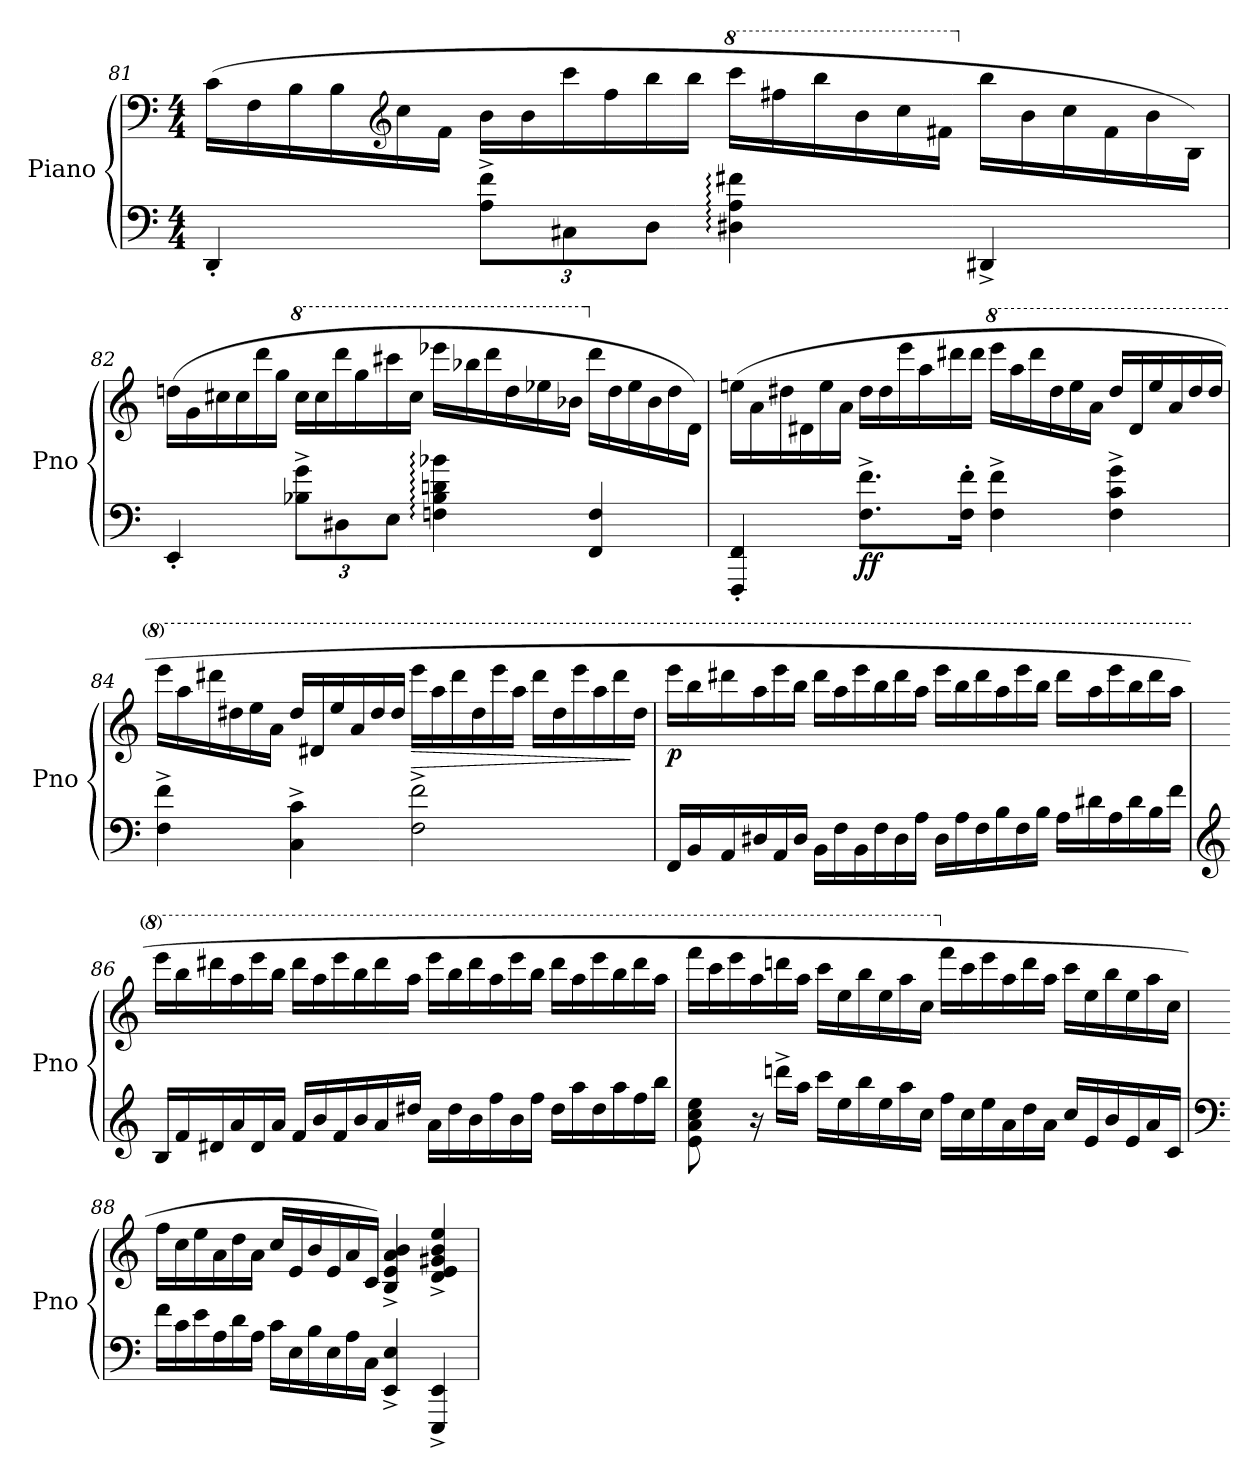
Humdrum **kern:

**kern	**kern	**dynam
*part1	*part1	*part1
*staff2	*staff1	*staff1/2
*I"Piano	*	*
*I'Pno	*	*
*clefF4	*clefF4	*
*k[]	*k[]	*
*M4/4	*M4/4	*
*	*Xtuplet	*
=81	=81	=81
4DD'/	(>24c\LL	.
.	24F\	.
.	24B\	.
.	24B\	.
*	*clefG2	*
.	24cc\	.
.	24f\JJ	.
*Xbrackettup	*	*
12A\^ 12f\^L	24b\LL	.
.	24b\	.
12C#X\	24ccc\	.
.	24ff\	.
12D\J	24bb\	.
.	24bb\JJ	.
*	*8va	*
4D#X\: 4A\: 4f#X\:	24cccc\LL	.
.	24fff#X\	.
.	24bbb\	.
.	24bb\	.
.	24ccc\	.
.	24ff#X\JJ	.
*	*X8va	*
4DD#X^/	24bb\LL	.
.	24b\	.
.	24cc\	.
.	24f#\	.
.	24b\	.
.	24B\JJ)	.
=82	=82	=82
4EE'/	(>24ddn\LL	.
.	24g\	.
.	24cc#X\	.
.	24cc#\	.
.	24ddd\	.
.	24gg\JJ	.
*	*8va	*
12B-X\^ 12g\^L	24ccc#\LL	.
.	24ccc#\	.
12D#X\	24dddd\	.
.	24ggg\	.
12E\J	24cccc#X\	.
.	24ccc#\JJ	.
4Fn\: 4B-\: 4dn\: 4b-X\:	24eeee-X\LL	.
.	24bbb-X\	.
.	24dddd\	.
.	24ddd\	.
.	24eee-X\	.
.	24bb-X\JJ	.
*	*X8va	*
4FF/ 4F/	24ddd\LL	.
.	24dd\	.
.	24ee-\	.
.	24b-\	.
.	24dd\	.
.	24d\JJ)	.
=83	=83	=83
4FFF/' 4FF/'	(>24een\LL	.
.	24a\	.
.	24dd#X\	.
.	24d#X\	.
.	24ee\	.
.	24a\JJ	.
!	!	!LO:DY:b=2
8.F\^ 8.f\^L	24dd#\LL	ff
.	24dd#\	.
.	24eee\	.
.	24aa\	.
.	24ddd#X\	.
16F\' 16f\'Jk	.	.
.	24ddd#\JJ	.
*	*8va	*
4F\^ 4f\^	24eeee\LL	.
.	24aaa\	.
.	24dddd#\	.
.	24ddd#\	.
.	24eee\	.
.	24aa\JJ	.
4F\^ 4c\^ 4g\^	24ddd#/LL	.
.	24dd#/	.
.	24eee/	.
.	24aa/	.
.	24ddd#/	.
.	24ddd#/JJ	.
=84	=84	=84
4F\^ 4f\^	24eeee\LL	.
.	24aaa\	.
.	24dddd#X\	.
.	24ddd#X\	.
.	24eee\	.
.	24aa\JJ	.
4C\^ 4c\^	24ddd#/LL	.
.	24dd#X/	.
.	24eee/	.
.	24aa/	.
.	24ddd#/	.
.	24ddd#/JJ	.
!	!	!LO:HP:b
2F\^ 2f\^	24eeee\LL	>
.	24aaa\	.
.	24dddd#\	.
.	24ddd#\	.
.	24eeee\	.
.	24aaa\JJ	.
.	24dddd#\LL	.
.	24ddd#\	.
.	24eeee\	.
.	24aaa\	.
.	24dddd#\	.
.	24ddd#\JJ	]
=85	=85	=85
*Xtuplet	*	*
!	!	!LO:DY:b
24FF/LL	24eeee\LL	p
24BB/	24bbb\	.
24AA/	24dddd#X\	.
24D#X/	24aaa\	.
24AA/	24eeee\	.
24D#/JJ	24bbb\JJ	.
24BB\LL	24dddd#\LL	.
24F\	24aaa\	.
24BB\	24eeee\	.
24F\	24bbb\	.
24D#\	24dddd#\	.
24A\JJ	24aaa\JJ	.
24D#\LL	24eeee\LL	.
24A\	24bbb\	.
24F\	24dddd#\	.
24B\	24aaa\	.
24F\	24eeee\	.
24B\JJ	24bbb\JJ	.
24A\LL	24dddd#\LL	.
24d#X\	24aaa\	.
24A\	24eeee\	.
24d#\	24bbb\	.
24B\	24dddd#\	.
24f\JJ	24aaa\JJ	.
=86	=86	=86
*clefG2	*	*
24B/LL	24eeee\LL	.
24f/	24bbb\	.
24d#X/	24dddd#X\	.
24a/	24aaa\	.
24d#/	24eeee\	.
24a/JJ	24bbb\JJ	.
24f/LL	24dddd#\LL	.
24b/	24aaa\	.
24f/	24eeee\	.
24b/	24bbb\	.
24a/	24dddd#\	.
24dd#X/JJ	24aaa\JJ	.
24a\LL	24eeee\LL	.
24dd#\	24bbb\	.
24b\	24dddd#\	.
24ff\	24aaa\	.
24b\	24eeee\	.
24ff\JJ	24bbb\JJ	.
24dd#\LL	24dddd#\LL	.
24aa\	24aaa\	.
24dd#\	24eeee\	.
24aa\	24bbb\	.
24ff\	24dddd#\	.
24bb\JJ	24aaa\JJ	.
=87	=87	=87
!	!	!LO:DY:b=2
!	!	!LO:DY:n=1:b
8e\ 8a\ 8cc\ 8ee\	24ffff\LL	fz f
.	24cccc\	.
.	24eeee\	.
24r	24aaa\	.
24dddn^\LL	24ddddn\	.
24aa\JJ	24aaa\JJ	.
24ccc\LL	24cccc\LL	.
24ee\	24eee\	.
24bb\	24bbb\	.
24ee\	24eee\	.
24aa\	24aaa\	.
24cc\JJ	24ccc\JJ	.
*	*X8va	*
24ff\LL	24fff\LL	.
24cc\	24ccc\	.
24ee\	24eee\	.
24a\	24aa\	.
24dd\	24ddd\	.
24a\JJ	24aa\JJ	.
24cc/LL	24ccc\LL	.
24e/	24ee\	.
24b/	24bb\	.
24e/	24ee\	.
24a/	24aa\	.
24c/JJ	24cc\JJ	.
=88	=88	=88
*clefF4	*	*
24f\LL	24ff\LL	.
24c\	24cc\	.
24e\	24ee\	.
24A\	24a\	.
24d\	24dd\	.
24A\JJ	24a\JJ	.
24c\LL	24cc/LL	.
24E\	24e/	.
24B\	24b/	.
24E\	24e/	.
24A\	24a/	.
24C\JJ	24c/JJ)	.
4EE/^ 4E/^	4B/^ 4e/^ 4a/^ 4b/^	.
4EEE/^ 4EE/^	4d/^ 4e/^ 4g#X/^ 4b/^ 4ee/^	.
=	=	=
*-	*-	*-
